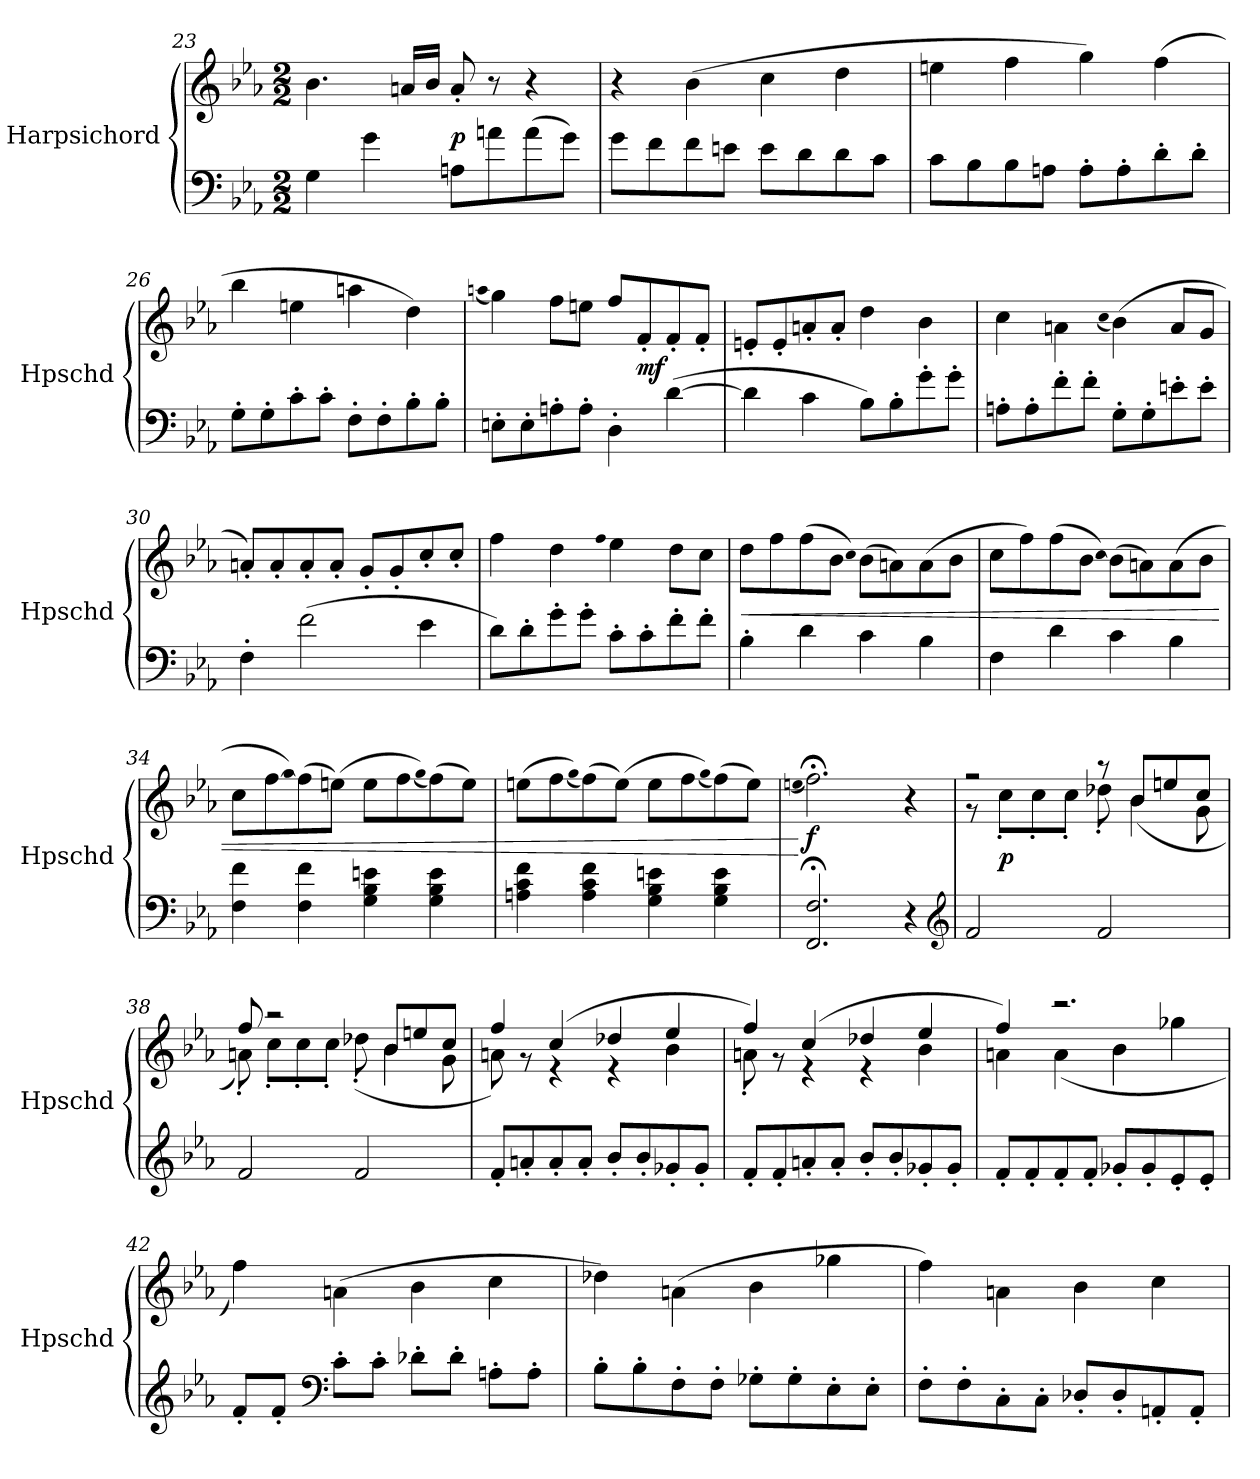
**kern	**kern	**dynam
*part1	*part1	*part1
*staff2	*staff1	*staff1/2
*I"Harpsichord	*	*
*I'Hpschd	*	*
*clefF4	*clefG2	*
*k[b-e-a-]	*k[b-e-a-]	*
*E-:	*E-:	*
*M2/2	*M2/2	*
=23	=23	=23
4G\	4.b-\	.
4g\	.	.
.	16an/LL	.
.	16b-/JJ	.
8An\L	8a'/	p
8an\	8r	.
(8a\	4r	.
8g\J)	.	.
=24	=24	=24
8g\L	4r	.
8f\	.	.
8f\	(4b-\	.
8en\J	.	.
8e\L	4cc\	.
8d\	.	.
8d\	4dd\	.
8c\J	.	.
=25	=25	=25
8c\L	4een\	.
8B-\	.	.
8B-\	4ff\	.
8An\J	.	.
8A'\L	4gg\)	.
8A'\	.	.
8d'\	(4ff\	.
8d'\J	.	.
=26	=26	=26
8G'\L	4bb-\	.
8G'\	.	.
8c'\	4een\	.
8c'\J	.	.
8F'\L	4aan\	.
8F'\	.	.
8B-'\	4dd\)	.
8B-'\J	.	.
=27	=27	=27
.	(qaan	.
8En'\L	4gg\)	.
8E'\	.	.
8An'\	8ff\L	.
8A'\J	8een\J	.
4D'\	8ff/L	.
.	8f'/	mf
([4d\	8f'/	.
.	8f'/J	.
=28	=28	=28
4d\]	8en'/L	.
.	8e'/	.
4c\	8an'/	.
.	8a'/J	.
8B-\L)	4dd\	.
8B-'\	.	.
8g'\	4b-\	.
8g'\J	.	.
=29	=29	=29
8An'\L	4cc\	.
8A'\	.	.
8f'\	4an\	.
8f'\J	.	.
.	(qcc	.
8G'\L	(4b-\)	.
8G'\	.	.
8en'\	8a/L	.
8e'\J	8g/J	.
=30	=30	=30
4F'\	8an'/L)	.
.	8a'/	.
(2f\	8a'/	.
.	8a'/J	.
.	8g'/L	.
.	8g'/	.
4e-\	8cc'/	.
.	8cc'/J	.
=31	=31	=31
8d\L)	4ff\	.
8d'\	.	.
8g'\	4dd\	.
8g'\J	.	.
.	qff	.
8c'\L	4ee-\	.
8c'\	.	.
8f'\	8dd\L	.
8f'\J	8cc\J	.
=32	=32	=32
4B-'\	8dd\L	<
.	8ff\	.
4d\	(8ff\	.
.	8b-\J	.
.	qcc)	.
4c\	(8b-\L	.
.	8an\)	.
4B-\	(8a\	.
.	8b-\J	.
=33	=33	=33
4F\	8cc\L	.
.	8ff\)	.
4d\	(8ff\	.
.	[8b-\J	.
.	qcc)	.
4c\	(8b-\L]	.
.	8an\)	.
4B-\	(8a\	.
.	8b-\J	.
=34	=34	=34
4F\ 4f\	8cc\L	.
.	[8ff\	.
.	qgg)	.
4F\ 4f\	(8ff\]	.
.	(8een\J)	.
4G\ 4B-\ 4en\	8ee\L	.
.	8ff\	.
.	(qgg)	.
4G\ 4B-\ 4e\	(8ff\)	.
.	8ee\J)	.
=35	=35	=35
4An\ 4c\ 4f\	(8een\L	.
.	8ff\	.
.	(qgg)	.
4A\ 4c\ 4f\	(8ff\)	.
.	(8ee\J)	.
4G\ 4B-\ 4en\	8ee\L	.
.	8ff\	.
.	(qgg)	.
4G\ 4B-\ 4e\	(8ff\)	.
.	8ee\J)	.
=36	=36	=36
.	(qeen	.
2.FF;</ 2.F;</	2.ff;<\)	[ f
4r	4r	.
*clefG2	*	*
=37	=37	=37
*	*^	*
2f/	2r	8r	.
.	.	8cc'\L	p
.	.	8cc'\	.
.	.	8cc'\J	.
2f/	8r	8dd-X'\	.
.	8b-/L	(4b-\	.
.	8een/	.	.
.	8cc/J	8g\	.
=38	=38	=38	=38
2f/	8ff/	8an'\)	.
.	2r	8cc'\L	.
.	.	8cc'\	.
.	.	8cc'\J	.
2f/	.	(8dd-X'\	.
.	8b-/L	4b-\	.
.	8een/	.	.
.	8cc/J	8g\	.
=39	=39	=39	=39
8f'/L	4ff/	8an\)	.
8an'/	.	8r	.
8a'/	(4cc/	4r	.
8a'/J	.	.	.
8b-'/L	4dd-X/	4r	.
8b-'/	.	.	.
8g-X'/	4ee-/	4b-\	.
8g-'/J	.	.	.
=40	=40	=40	=40
8f'/L	4ff/)	8an'\	.
8f'/	.	8r	.
8an'/	(4cc/	4r	.
8a'/J	.	.	.
8b-'/L	4dd-X/	4r	.
8b-'/	.	.	.
8g-X'/	4ee-/	4b-\	.
8g-'/J	.	.	.
=41	=41	=41	=41
8f'/L	4ff/)	4an\	.
8f'/	.	.	.
8f'/	2.r	(4a\	.
8f'/J	.	.	.
8g-X'/L	.	4b-\	.
8g-'/	.	.	.
8e-'/	.	4gg-X\	.
8e-'/J	.	.	.
*	*v	*v	*
=42	=42	=42
8f'/L	4ff\)	.
8f'/J	.	.
*clefF4	*	*
8c'\L	(4an\	.
8c'\J	.	.
8d-X'\L	4b-\	.
8d-'\J	.	.
8An'\L	4cc\	.
8A'\J	.	.
=43	=43	=43
8B-'\L	4dd-X\)	.
8B-'\	.	.
8F'\	(4an\	.
8F'\J	.	.
8G-X'\L	4b-\	.
8G-'\	.	.
8E-'\	4gg-X\	.
8E-'\J	.	.
=44	=44	=44
8F'\L	4ff\)	.
8F'\	.	.
8C'\	4an\	.
8C'\J	.	.
8D-X'/L	4b-\	.
8D-'/	.	.
8AAn'/	4cc\	.
8AA'/J	.	.
=	=	=
*-	*-	*-
